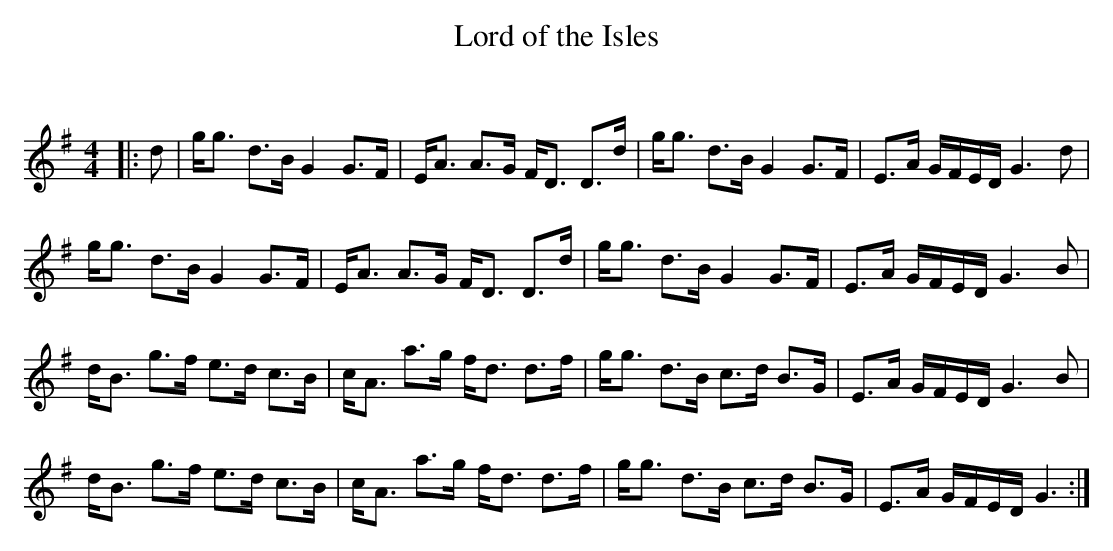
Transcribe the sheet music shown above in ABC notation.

X:1
T: Lord of the Isles
C:
Q: 128
K:G
M:4/4
L:1/16
|:d2|gg3 d3B G4 G3F|EA3 A3G FD3 D3d|gg3 d3B G4 G3F|E3A GFED G6 d2|
gg3 d3B G4 G3F|EA3 A3G FD3 D3d|gg3 d3B G4 G3F|E3A GFED G6 B2|
dB3 g3f e3d c3B|cA3 a3g fd3 d3f|gg3 d3B c3d B3G|E3A GFED G6 B2|
dB3 g3f e3d c3B|cA3 a3g fd3 d3f|gg3 d3B c3d B3G|E3A GFED G6:|
